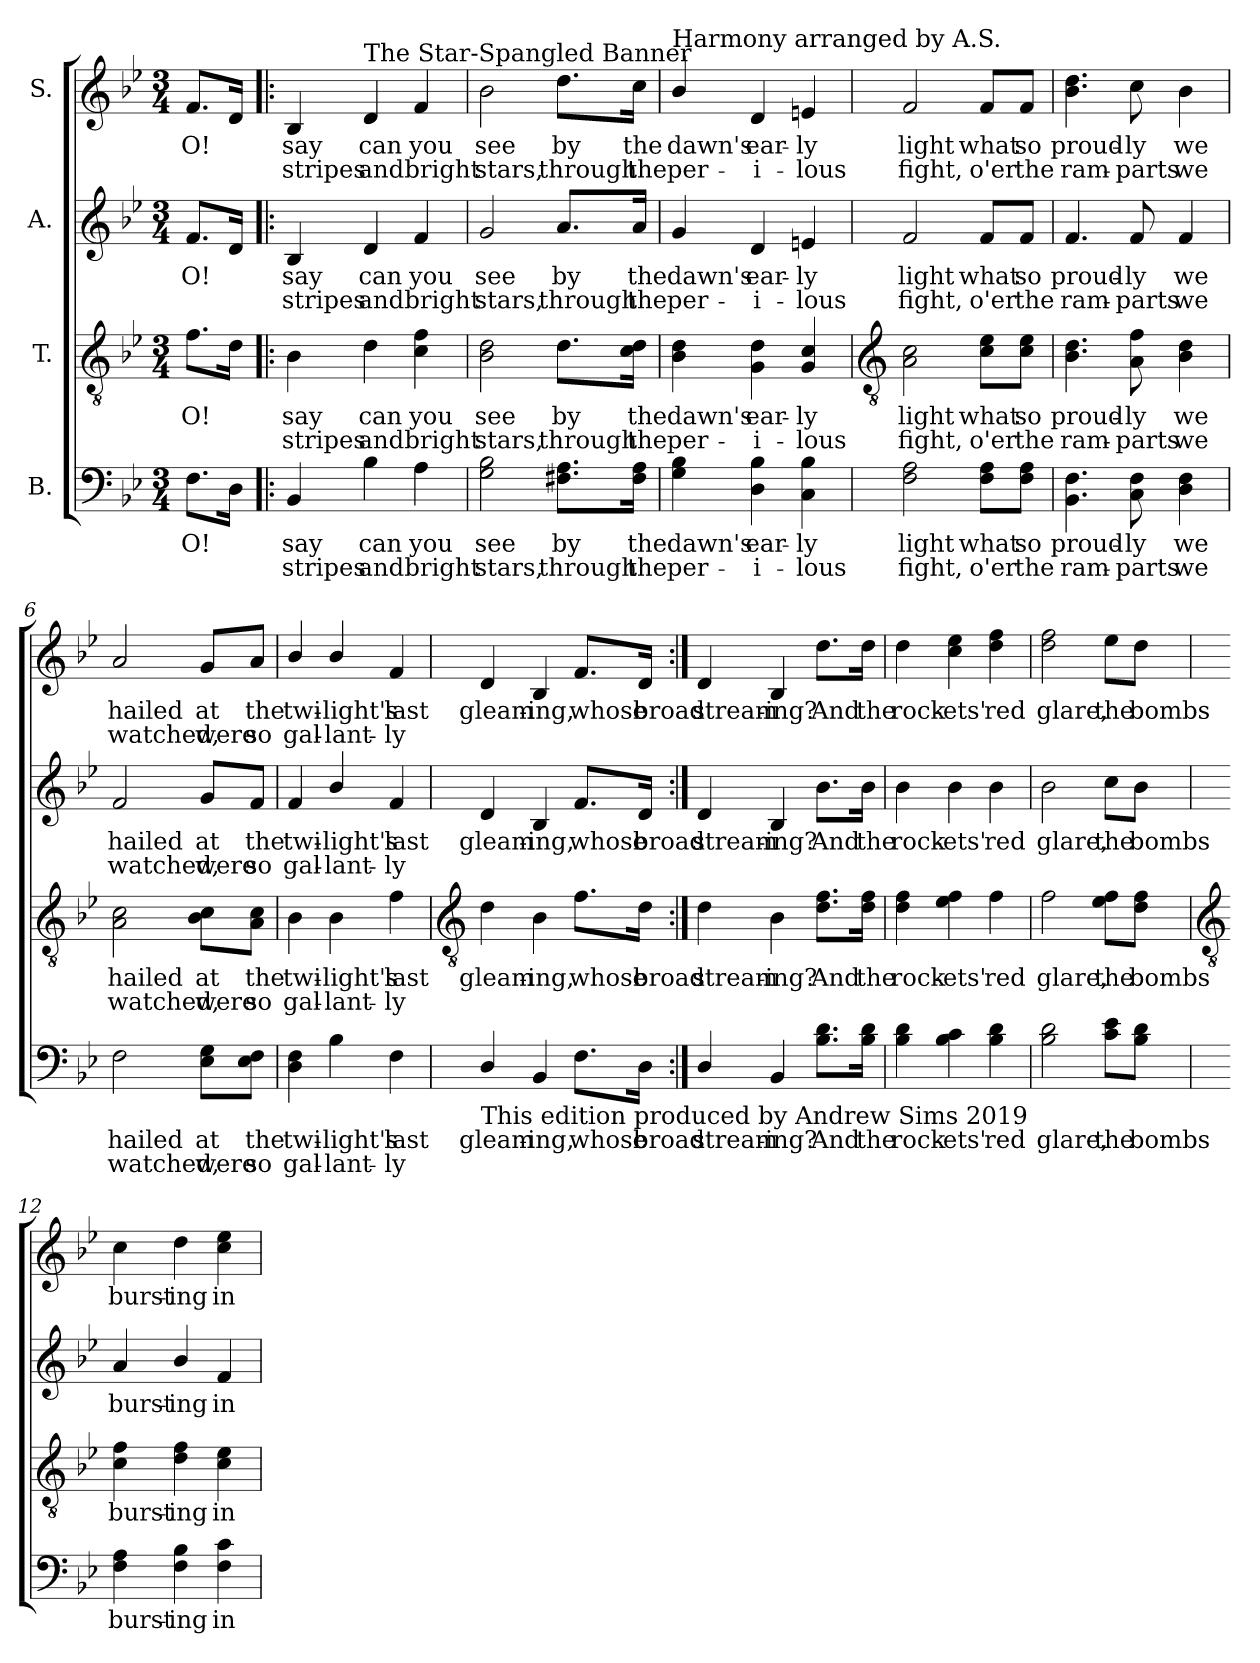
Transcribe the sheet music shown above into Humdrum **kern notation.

**kern	**text	**text	**kern	**text	**text	**kern	**text	**text	**kern	**text	**text
*part4	*part4	*part4	*part3	*part3	*part3	*part2	*part2	*part2	*part1	*part1	*part1
*staff4	*staff4	*staff4	*staff3	*staff3	*staff3	*staff2	*staff2	*staff2	*staff1	*staff1	*staff1
*I"B.	*	*	*I"T.	*	*	*I"A.	*	*	*I"S.	*	*
*clefF4	*	*	*clefGv2	*	*	*clefG2	*	*	*clefG2	*	*
*k[b-e-]	*	*	*k[b-e-]	*	*	*k[b-e-]	*	*	*k[b-e-]	*	*
*B-:	*	*	*B-:	*	*	*B-:	*	*	*B-:	*	*
*M3/4	*	*	*M3/4	*	*	*M3/4	*	*	*M3/4	*	*
=	=	=	=	=	=	=	=	=	=	=	=
!	!LO:LY:b	!	!	!LO:LY:b	!	!	!LO:LY:b	!	!	!LO:LY:b	!
8.FL	O!	.	8.fL	O!	.	8.fL	O!	.	8.fL	O!	.
16DJ	.	.	16dJ	.	.	16dJ	.	.	16dJ	.	.
=1!|:	=1!|:	=1!|:	=1!|:	=1!|:	=1!|:	=1!|:	=1!|:	=1!|:	=1!|:	=1!|:	=1!|:
!	!LO:LY:b	!LO:LY:b	!	!LO:LY:b	!LO:LY:b	!	!LO:LY:b	!LO:LY:b	!	!LO:LY:b	!LO:LY:b
4BB-	say	stripes	4B-	say	stripes	4B-	say	stripes	4B-	say	stripes
!	!	!	!	!	!	!	!	!	!LO:TX:a:t=The Star-Spangled Banner	!	!
!	!LO:LY:b	!LO:LY:b	!	!LO:LY:b	!LO:LY:b	!	!LO:LY:b	!LO:LY:b	!	!LO:LY:b	!LO:LY:b
4B-	can	and	4d	can	and	4d	can	and	4d	can	and
!	!LO:LY:b	!LO:LY:b	!	!LO:LY:b	!LO:LY:b	!	!LO:LY:b	!LO:LY:b	!	!LO:LY:b	!LO:LY:b
4A	you	bright	4c 4f	you	bright	4f	you	bright	4f	you	bright
=2	=2	=2	=2	=2	=2	=2	=2	=2	=2	=2	=2
!	!LO:LY:b	!LO:LY:b	!	!LO:LY:b	!LO:LY:b	!	!LO:LY:b	!LO:LY:b	!	!LO:LY:b	!LO:LY:b
2G 2B-	see	stars,	2B- 2d	see	stars,	2g	see	stars,	2b-	see	stars,
!	!LO:LY:b	!LO:LY:b	!	!LO:LY:b	!LO:LY:b	!	!LO:LY:b	!LO:LY:b	!	!LO:LY:b	!LO:LY:b
8.F#X 8.AL	by	through	8.dL	by	through	8.aL	by	through	8.ddL	by	through
!	!LO:LY:b	!LO:LY:b	!	!LO:LY:b	!LO:LY:b	!	!LO:LY:b	!LO:LY:b	!	!LO:LY:b	!LO:LY:b
16F# 16AJ	the	the	16c 16dJ	the	the	16aJ	the	the	16ccJ	the	the
=3	=3	=3	=3	=3	=3	=3	=3	=3	=3	=3	=3
!	!	!	!	!	!	!	!	!	!LO:TX:a:t=Harmony arranged by A.S.	!	!
!	!LO:LY:b	!LO:LY:b	!	!LO:LY:b	!LO:LY:b	!	!LO:LY:b	!LO:LY:b	!	!LO:LY:b	!LO:LY:b
4G 4B-	dawn's	per-	4B- 4d	dawn's	per-	4g	dawn's	per-	4b-/	dawn's	per-
!	!LO:LY:b	!LO:LY:b	!	!LO:LY:b	!LO:LY:b	!	!LO:LY:b	!LO:LY:b	!	!LO:LY:b	!LO:LY:b
4D 4B-	-ear-	-i-	4G 4d	-ear-	-i-	4d	-ear-	-i-	4d	-ear-	-i-
!	!LO:LY:b	!LO:LY:b	!	!LO:LY:b	!LO:LY:b	!	!LO:LY:b	!LO:LY:b	!	!LO:LY:b	!LO:LY:b
4C 4B-	-ly	lous	4G 4c	-ly	lous	4en	-ly	lous	4en	-ly	lous
!!LO:LB:g=z
=4	=4	=4	=4	=4	=4	=4	=4	=4	=4	=4	=4
*	*	*	*clefGv2	*	*	*	*	*	*	*	*
!	!LO:LY:b	!LO:LY:b	!	!LO:LY:b	!LO:LY:b	!	!LO:LY:b	!LO:LY:b	!	!LO:LY:b	!LO:LY:b
2F 2A	light	fight,	2A 2c	light	fight,	2f	light	fight,	2f	light	fight,
!	!LO:LY:b	!LO:LY:b	!	!LO:LY:b	!LO:LY:b	!	!LO:LY:b	!LO:LY:b	!	!LO:LY:b	!LO:LY:b
8F 8AL	what	o'er	8c 8e-L	what	o'er	8fL	what	o'er	8fL	what	o'er
!	!LO:LY:b	!LO:LY:b	!	!LO:LY:b	!LO:LY:b	!	!LO:LY:b	!LO:LY:b	!	!LO:LY:b	!LO:LY:b
8F 8AJ	so	the	8c 8e-J	so	the	8fJ	so	the	8fJ	so	the
=5	=5	=5	=5	=5	=5	=5	=5	=5	=5	=5	=5
!	!LO:LY:b	!LO:LY:b	!	!LO:LY:b	!LO:LY:b	!	!LO:LY:b	!LO:LY:b	!	!LO:LY:b	!LO:LY:b
4.BB- 4.F	proud-	-ram-	4.B- 4.d	proud-	-ram-	4.f	proud-	-ram-	4.b- 4.dd	proud-	-ram-
!	!LO:LY:b	!LO:LY:b	!	!LO:LY:b	!LO:LY:b	!	!LO:LY:b	!LO:LY:b	!	!LO:LY:b	!LO:LY:b
8C 8F	-ly	parts	8A 8f	-ly	parts	8f	-ly	parts	8cc	-ly	parts
!	!LO:LY:b	!LO:LY:b	!	!LO:LY:b	!LO:LY:b	!	!LO:LY:b	!LO:LY:b	!	!LO:LY:b	!LO:LY:b
4D 4F	we	we	4B- 4d	we	we	4f	we	we	4b-	we	we
=6	=6	=6	=6	=6	=6	=6	=6	=6	=6	=6	=6
!	!LO:LY:b	!LO:LY:b	!	!LO:LY:b	!LO:LY:b	!	!LO:LY:b	!LO:LY:b	!	!LO:LY:b	!LO:LY:b
2F	hailed	watched,	2A 2c	hailed	watched,	2f	hailed	watched,	2a	hailed	watched,
!	!LO:LY:b	!LO:LY:b	!	!LO:LY:b	!LO:LY:b	!	!LO:LY:b	!LO:LY:b	!	!LO:LY:b	!LO:LY:b
8E- 8GL	at	were	8B- 8cL	at	were	8gL	at	were	8gL	at	were
!	!LO:LY:b	!LO:LY:b	!	!LO:LY:b	!LO:LY:b	!	!LO:LY:b	!LO:LY:b	!	!LO:LY:b	!LO:LY:b
8E- 8FJ	the	so	8A 8cJ	the	so	8fJ	the	so	8aJ	the	so
=7	=7	=7	=7	=7	=7	=7	=7	=7	=7	=7	=7
!	!LO:LY:b	!LO:LY:b	!	!LO:LY:b	!LO:LY:b	!	!LO:LY:b	!LO:LY:b	!	!LO:LY:b	!LO:LY:b
4D 4F	twi-	-gal-	4B-	twi-	-gal-	4f	twi-	-gal-	4b-/	twi-	-gal-
!	!LO:LY:b	!LO:LY:b	!	!LO:LY:b	!LO:LY:b	!	!LO:LY:b	!LO:LY:b	!	!LO:LY:b	!LO:LY:b
4B-	-light's	lant-	4B-	-light's	lant-	4b-/	-light's	lant-	4b-/	-light's	lant-
!	!LO:LY:b	!LO:LY:b	!	!LO:LY:b	!LO:LY:b	!	!LO:LY:b	!LO:LY:b	!	!LO:LY:b	!LO:LY:b
4F	-last	ly	4f	-last	ly	4f	-last	ly	4f	-last	ly
!!LO:LB:g=z
=8	=8	=8	=8	=8	=8	=8	=8	=8	=8	=8	=8
*	*	*	*clefGv2	*	*	*	*	*	*	*	*
!LO:TX:b:t=This edition produced by Andrew Sims 2019	!	!	!	!	!	!	!	!	!	!	!
!	!LO:LY:b	!	!	!LO:LY:b	!	!	!LO:LY:b	!	!	!LO:LY:b	!
4D/	gleam-	.	4d	gleam-	.	4d	gleam-	.	4d	gleam-	.
!	!LO:LY:b	!	!	!LO:LY:b	!	!	!LO:LY:b	!	!	!LO:LY:b	!
4BB-	-ing,	.	4B-	-ing,	.	4B-	-ing,	.	4B-	-ing,	.
!	!LO:LY:b	!	!	!LO:LY:b	!	!	!LO:LY:b	!	!	!LO:LY:b	!
8.FL	whose	.	8.fL	whose	.	8.fL	whose	.	8.fL	whose	.
!	!LO:LY:b	!	!	!LO:LY:b	!	!	!LO:LY:b	!	!	!LO:LY:b	!
16DJ	broad	.	16dJ	broad	.	16dJ	broad	.	16dJ	broad	.
=9:|!	=9:|!	=9:|!	=9:|!	=9:|!	=9:|!	=9:|!	=9:|!	=9:|!	=9:|!	=9:|!	=9:|!
!	!LO:LY:b	!	!	!LO:LY:b	!	!	!LO:LY:b	!	!	!LO:LY:b	!
4D/	stream-	.	4d	stream-	.	4d	stream-	.	4d	stream-	.
!	!LO:LY:b	!	!	!LO:LY:b	!	!	!LO:LY:b	!	!	!LO:LY:b	!
4BB-	-ing?	.	4B-	-ing?	.	4B-	-ing?	.	4B-	-ing?	.
!	!LO:LY:b	!	!	!LO:LY:b	!	!	!LO:LY:b	!	!	!LO:LY:b	!
8.B- 8.dL	And	.	8.d 8.fL	And	.	8.b-L	And	.	8.ddL	And	.
!	!LO:LY:b	!	!	!LO:LY:b	!	!	!LO:LY:b	!	!	!LO:LY:b	!
16B- 16dJ	the	.	16d 16fJ	the	.	16b-J	the	.	16ddJ	the	.
=10	=10	=10	=10	=10	=10	=10	=10	=10	=10	=10	=10
!	!LO:LY:b	!	!	!LO:LY:b	!	!	!LO:LY:b	!	!	!LO:LY:b	!
4B- 4d	rock-	.	4d 4f	rock-	.	4b-	rock-	.	4dd	rock-	.
!	!LO:LY:b	!	!	!LO:LY:b	!	!	!LO:LY:b	!	!	!LO:LY:b	!
4B- 4c	-ets'	.	4e- 4f	-ets'	.	4b-	-ets'	.	4cc 4ee-	-ets'	.
!	!LO:LY:b	!	!	!LO:LY:b	!	!	!LO:LY:b	!	!	!LO:LY:b	!
4B- 4d	red	.	4f	red	.	4b-	red	.	4dd 4ff	red	.
=11	=11	=11	=11	=11	=11	=11	=11	=11	=11	=11	=11
!	!LO:LY:b	!	!	!LO:LY:b	!	!	!LO:LY:b	!	!	!LO:LY:b	!
2B- 2d	glare,	.	2f	glare,	.	2b-	glare,	.	2dd 2ff	glare,	.
!	!LO:LY:b	!	!	!LO:LY:b	!	!	!LO:LY:b	!	!	!LO:LY:b	!
8c 8e-L	the	.	8e- 8fL	the	.	8ccL	the	.	8ee-L	the	.
!	!LO:LY:b	!	!	!LO:LY:b	!	!	!LO:LY:b	!	!	!LO:LY:b	!
8B- 8dJ	bombs	.	8d 8fJ	bombs	.	8b-J	bombs	.	8ddJ	bombs	.
!!LO:LB:g=z
=12	=12	=12	=12	=12	=12	=12	=12	=12	=12	=12	=12
*	*	*	*clefGv2	*	*	*	*	*	*	*	*
!	!LO:LY:b	!	!	!LO:LY:b	!	!	!LO:LY:b	!	!	!LO:LY:b	!
4F 4A	burst-	.	4c 4f	burst-	.	4a	burst-	.	4cc	burst-	.
!	!LO:LY:b	!	!	!LO:LY:b	!	!	!LO:LY:b	!	!	!LO:LY:b	!
4F 4B-	-ing	.	4d 4f	-ing	.	4b-/	-ing	.	4dd	-ing	.
!	!LO:LY:b	!	!	!LO:LY:b	!	!	!LO:LY:b	!	!	!LO:LY:b	!
4F 4c	in	.	4c 4e-	in	.	4f	in	.	4cc 4ee-	in	.
=	=	=	=	=	=	=	=	=	=	=	=
*-	*-	*-	*-	*-	*-	*-	*-	*-	*-	*-	*-
